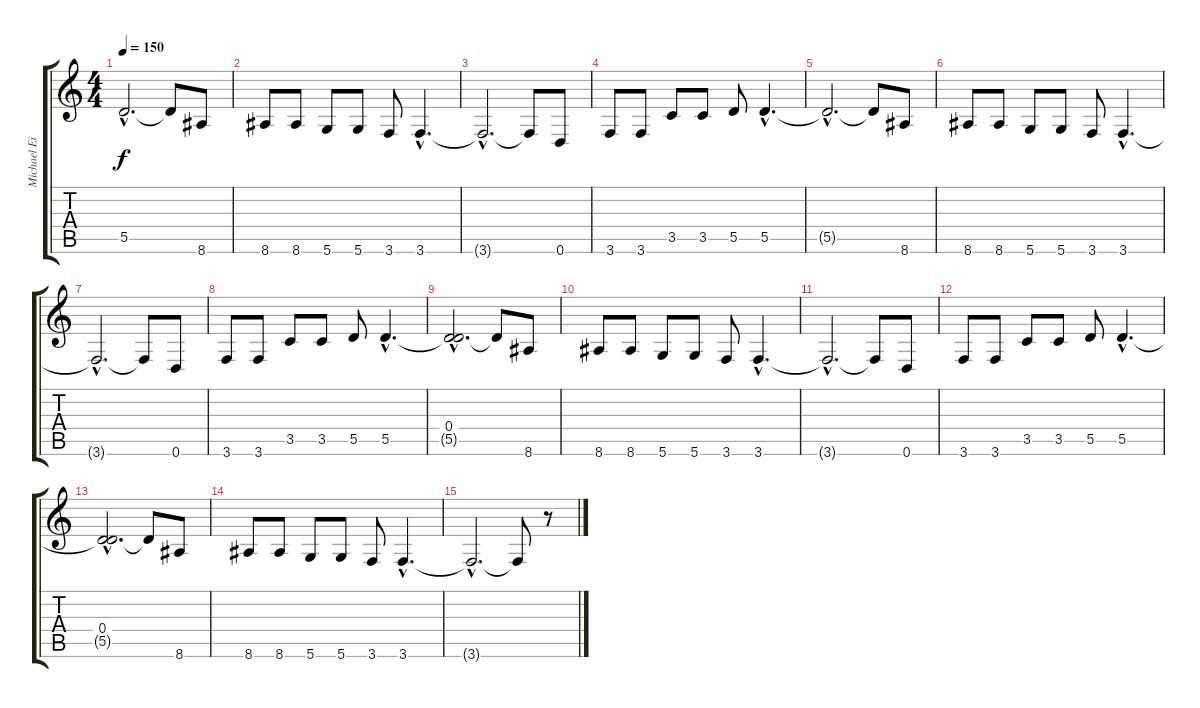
\track ("Michael Einziger - Guitar" "Michael Ei") {instrument distortionguitar}
\staff {score tabs}
\tuning (E4 B3 G3 D3 A2 D2) {hide}
\ts (4 4)
\tempo 150
\clef g2
\ks c
5.5{hac t}.2{d dy f} 5.5{t}.8 8.6.8 |
8.6.8 8.6.8 5.6.8 5.6.8 3.6.8 3.6{hac}.4{d} |
3.6{hac t}.2{d} 3.6{t}.8 0.6.8 |
3.6.8 3.6.8 3.5.8 3.5.8 5.5.8 5.5{hac}.4{d} |
5.5{hac t}.2{d} 5.5{t}.8 8.6.8 |
8.6.8 8.6.8 5.6.8 5.6.8 3.6.8 3.6{hac}.4{d} |
3.6{hac t}.2{d} 3.6{t}.8 0.6.8 |
3.6.8 3.6.8 3.5.8 3.5.8 5.5.8 5.5{hac}.4{d} |
(0.4{hac} 5.5{hac t}).2{d} 5.5{t}.8 8.6.8 |
8.6.8 8.6.8 5.6.8 5.6.8 3.6.8 3.6{hac}.4{d} |
3.6{hac t}.2{d} 3.6{t}.8 0.6.8 |
3.6.8 3.6.8 3.5.8 3.5.8 5.5.8 5.5{hac}.4{d} |
(0.4{hac} 5.5{hac t}).2{d} 5.5{t}.8 8.6.8 |
8.6.8 8.6.8 5.6.8 5.6.8 3.6.8 3.6{hac}.4{d} |
3.6{hac t}.2{d} 3.6{t}.8 r.8
